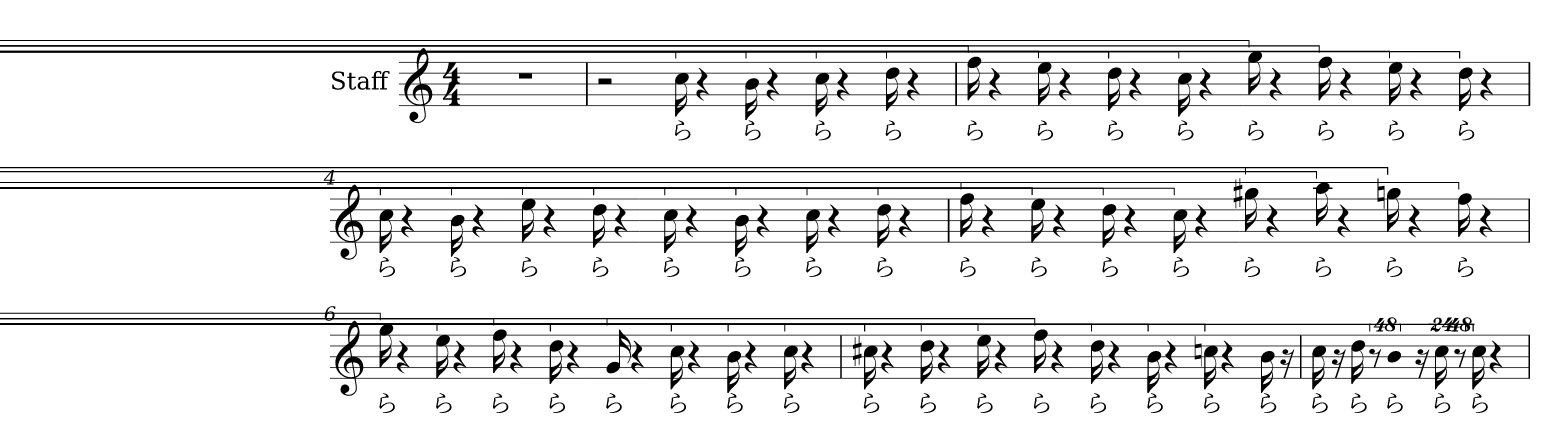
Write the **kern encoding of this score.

**kern	**text
*part1	*part1
*staff1	*staff1
*I"Staff	*
*clefG2	*
*k[]	*
*M4/4	*
=1	=1
1r	.
=2	=2
2r	.
384%23cc	ら
384%25r	.
384%23b	ら
384%25r	.
384%23cc	ら
384%25r	.
384%23dd	ら
384%25r	.
=3	=3
384%23ff	ら
384%25r	.
384%23ee	ら
384%25r	.
384%23dd	ら
384%25r	.
384%23cc	ら
384%25r	.
384%23gg	ら
384%25r	.
384%23ff	ら
384%25r	.
384%23ee	ら
384%25r	.
384%23dd	ら
384%25r	.
=4	=4
384%23cc	ら
384%25r	.
384%23b	ら
384%25r	.
384%23ee	ら
384%25r	.
384%23dd	ら
384%25r	.
384%23cc	ら
384%25r	.
384%23b	ら
384%25r	.
384%23cc	ら
384%25r	.
384%23dd	ら
384%25r	.
=5	=5
384%23ff	ら
384%25r	.
384%23ee	ら
384%25r	.
384%23dd	ら
384%25r	.
384%23cc	ら
384%25r	.
384%23gg#	ら
384%25r	.
384%23aa	ら
384%25r	.
384%23gg	ら
384%25r	.
384%23ff	ら
384%25r	.
=6	=6
384%23gg	ら
384%25r	.
384%23ee	ら
384%25r	.
384%23ff	ら
384%25r	.
384%23dd	ら
384%25r	.
384%23g	ら
384%25r	.
384%23cc	ら
384%25r	.
384%23b	ら
384%25r	.
384%23cc	ら
384%25r	.
=7	=7
384%23cc#	ら
384%25r	.
384%23dd	ら
384%25r	.
384%23ee	ら
384%25r	.
384%23ff	ら
384%25r	.
384%23dd	ら
384%25r	.
384%23b	ら
384%25r	.
384%23cc	ら
384%25r	.
16b	ら
16r	.
=8	=8
16cc	ら
16r	.
16dd	ら
384%25r	.
384%23b	ら
16r	.
384%23cc	ら
384%25r	.
384%23cc	ら
384%169r	.
=	=
*-	*-
